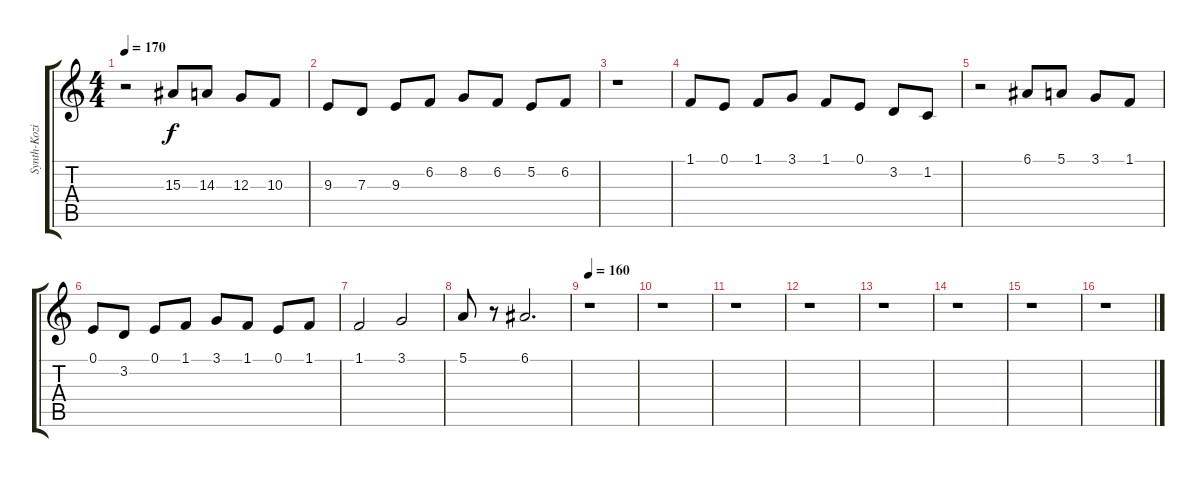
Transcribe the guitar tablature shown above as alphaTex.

\track ("Synth-Kozi" "Synth-Kozi") {instrument harpsichord}
\staff {score tabs}
\tuning (E4 B3 G3 D3 A2 E2) {hide}
\ts (4 4)
\tempo 170
\clef g2
\ks c
r.2{dy f} 15.3.8 14.3.8 12.3.8 10.3.8 |
9.3.8 7.3.8 9.3.8 6.2.8 8.2.8 6.2.8 5.2.8 6.2.8 |
r.1 |
1.1.8 0.1.8 1.1.8 3.1.8 1.1.8 0.1.8 3.2.8 1.2.8 |
r.2 6.1.8 5.1.8 3.1.8 1.1.8 |
0.1.8 3.2.8 0.1.8 1.1.8 3.1.8 1.1.8 0.1.8 1.1.8 |
1.1.2 3.1.2 |
5.1.8 r.8 6.1.2{d} |
\tempo 160
r.1 |
r.1 |
r.1 |
r.1 |
r.1 |
r.1 |
r.1 |
r.1
